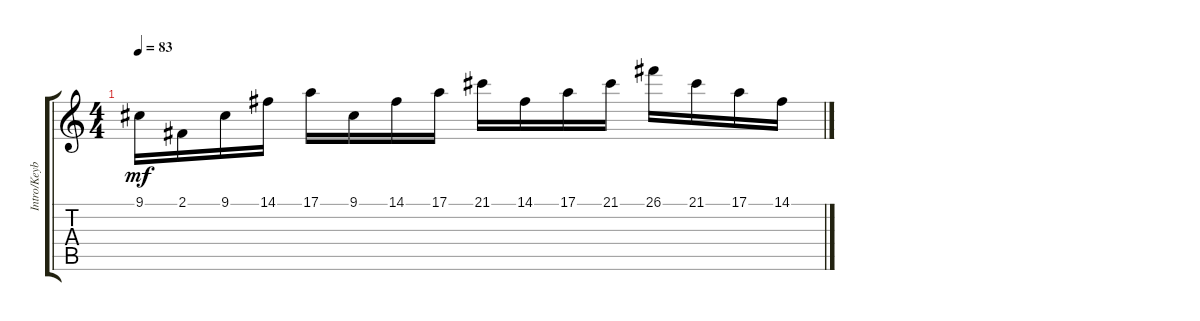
\track ("Intro/Keyboard" "Intro/Keyb") {instrument electricpiano2}
\staff {score tabs}
\tuning (E4 B3 G3 D3 A2 E2) {hide}
\ts (4 4)
\tempo 83
\clef g2
\ks c
9.1.16{dy mf} 2.1.16 9.1.16 14.1.16 17.1.16 9.1.16 14.1.16 17.1.16 21.1.16 14.1.16 17.1.16 21.1.16 26.1.16 21.1.16 17.1.16 14.1.16
